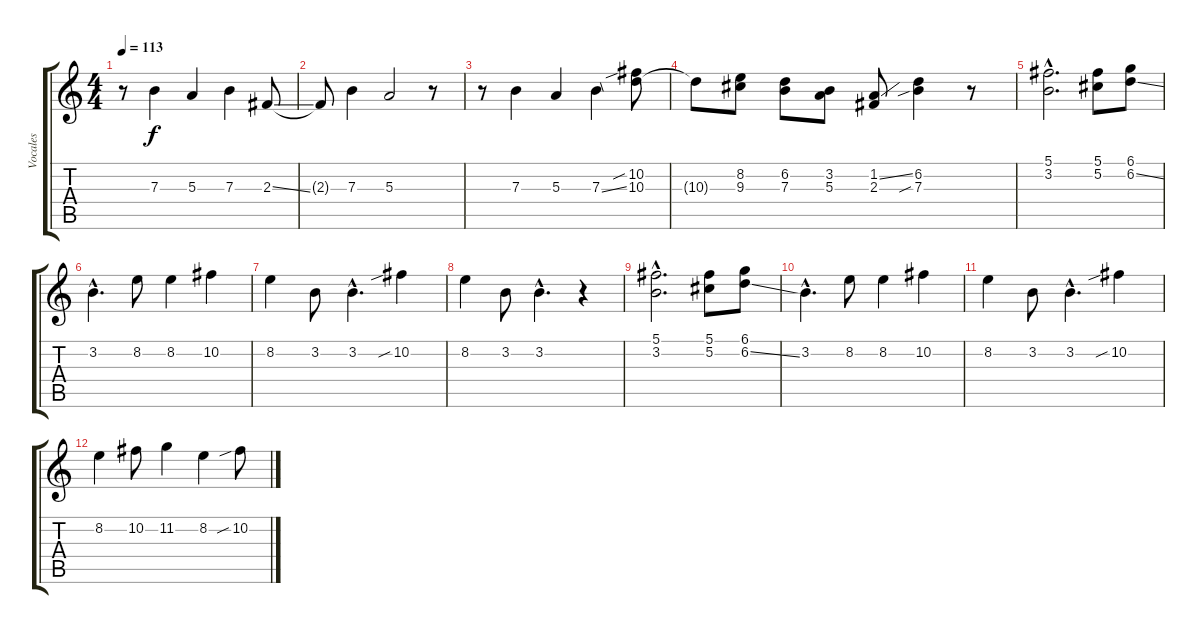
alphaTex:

\track ("Vocales" "Vocales") {instrument electricguitarjazz}
\staff {score tabs}
\tuning (Db4 Ab3 E3 B2 Gb2 B1) {hide}
\ts (4 4)
\tempo 113
\clef g2
\ks c
r.8{dy f} 7.3.4 5.3.4 7.3.4 2.3{ss}.8 |
2.3{t}.8 7.3.4 5.3.2 r.8 |
r.8 7.3.4 5.3.4 7.3{ss}.4 (10.2{sib} 10.3).8 |
10.3{t}.8 (8.2 9.3).8 (6.2 7.3).8 (3.2 5.3).8 (1.2{ss} 2.3).8 (6.2 7.3{sib}).4 r.8 |
(5.1{hac} 3.2{hac}).2{d} (5.1 5.2).8 (6.1 6.2{ss}).8 |
3.2{hac}.4{d} 8.2.8 8.2.4 10.2.4 |
8.2.4 3.2.8 3.2{hac}.4{d} 10.2{sib}.4 |
8.2.4 3.2.8 3.2{hac}.4{d} r.4 |
(5.1{hac} 3.2{hac}).2{d} (5.1 5.2).8 (6.1 6.2{ss}).8 |
3.2{hac}.4{d} 8.2.8 8.2.4 10.2.4 |
8.2.4 3.2.8 3.2{hac}.4{d} 10.2{sib}.4 |
8.2.4 10.2.8 11.2.4 8.2.4 10.2{sib}.8
